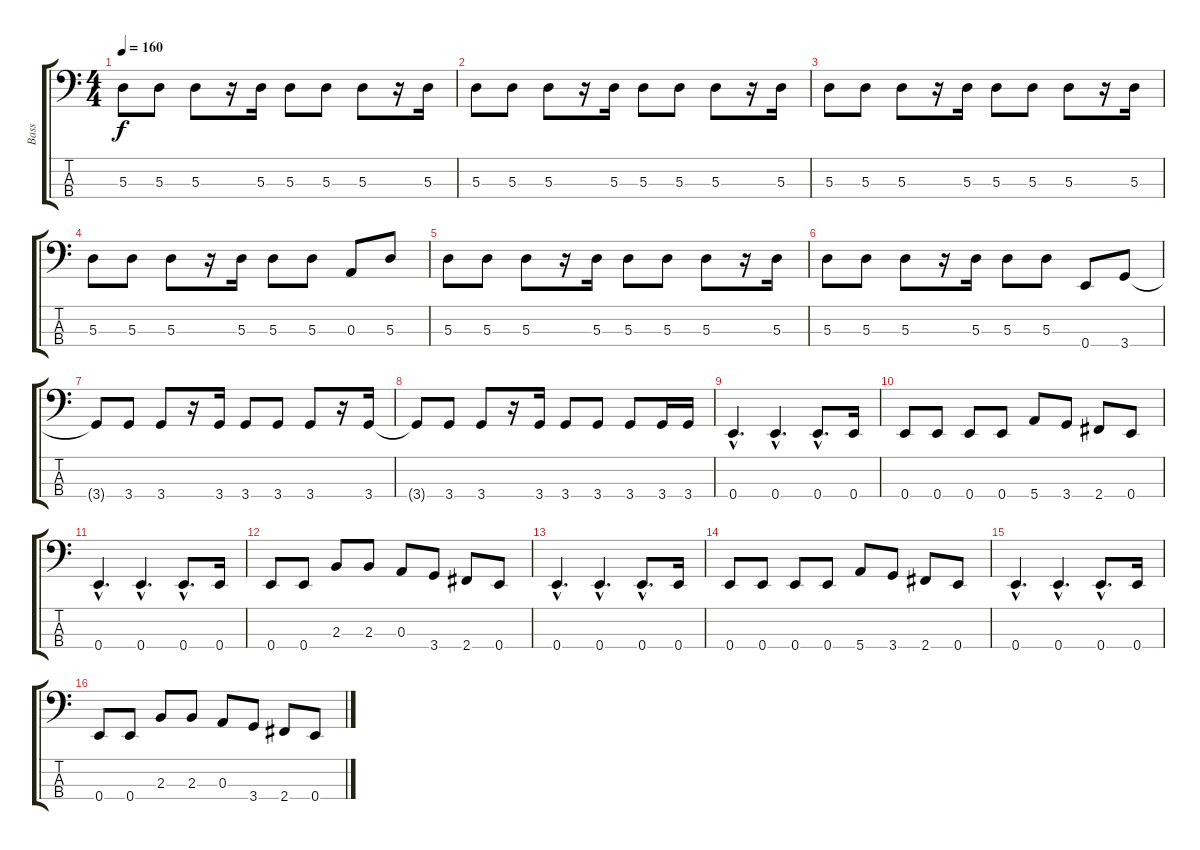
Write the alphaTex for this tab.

\track ("Bass" "Bass") {instrument electricbassfinger}
\staff {score tabs}
\tuning (G2 D2 A1 E1) {hide}
\ts (4 4)
\tempo 160
\clef f4
\ks c
5.3{t}.8{dy f} 5.3.8 5.3.8 r.16 5.3.16 5.3.8 5.3.8 5.3.8 r.16 5.3.16 |
5.3.8 5.3.8 5.3.8 r.16 5.3.16 5.3.8 5.3.8 5.3.8 r.16 5.3.16 |
5.3.8 5.3.8 5.3.8 r.16 5.3.16 5.3.8 5.3.8 5.3.8 r.16 5.3.16 |
5.3.8 5.3.8 5.3.8 r.16 5.3.16 5.3.8 5.3.8 0.3.8 5.3.8 |
5.3.8 5.3.8 5.3.8 r.16 5.3.16 5.3.8 5.3.8 5.3.8 r.16 5.3.16 |
5.3.8 5.3.8 5.3.8 r.16 5.3.16 5.3.8 5.3.8 0.4.8 3.4.8 |
3.4{t}.8 3.4.8 3.4.8 r.16 3.4.16 3.4.8 3.4.8 3.4.8 r.16 3.4.16 |
3.4{t}.8 3.4.8 3.4.8 r.16 3.4.16 3.4.8 3.4.8 3.4.8 3.4.16 3.4.16 |
0.4{hac}.4{d} 0.4{hac}.4{d} 0.4{hac}.8{d} 0.4.16 |
0.4.8 0.4.8 0.4.8 0.4.8 5.4.8 3.4.8 2.4.8 0.4.8 |
0.4{hac}.4{d} 0.4{hac}.4{d} 0.4{hac}.8{d} 0.4.16 |
0.4.8 0.4.8 2.3.8 2.3.8 0.3.8 3.4.8 2.4.8 0.4.8 |
0.4{hac}.4{d} 0.4{hac}.4{d} 0.4{hac}.8{d} 0.4.16 |
0.4.8 0.4.8 0.4.8 0.4.8 5.4.8 3.4.8 2.4.8 0.4.8 |
0.4{hac}.4{d} 0.4{hac}.4{d} 0.4{hac}.8{d} 0.4.16 |
0.4.8 0.4.8 2.3.8 2.3.8 0.3.8 3.4.8 2.4.8 0.4.8
